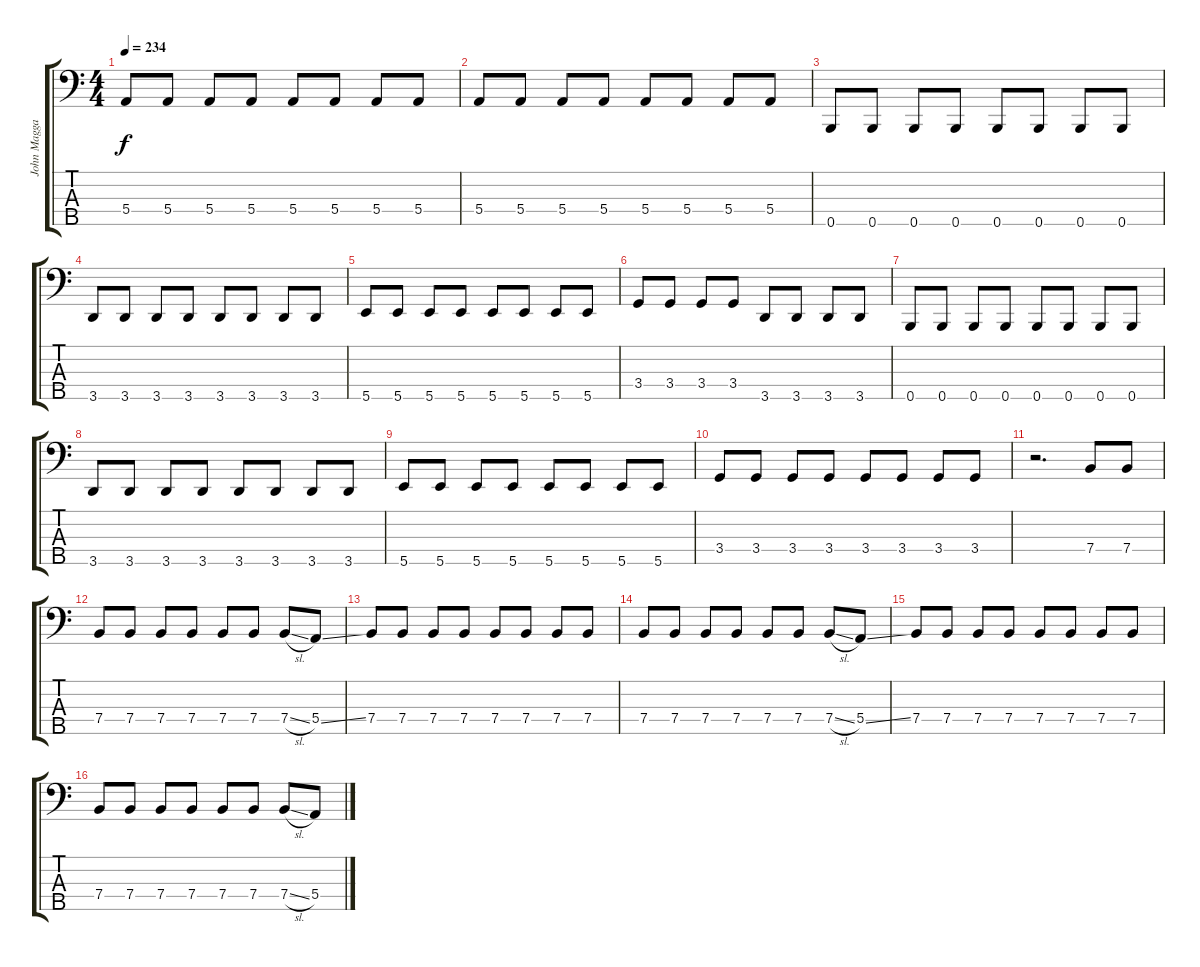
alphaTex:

\track ("John Maggard (Bass)" "John Magga") {instrument electricbassfinger}
\staff {score tabs}
\tuning (G2 D2 A1 E1 B0) {hide}
\ts (4 4)
\tempo 234
\clef f4
\ks c
5.4.8{dy f} 5.4.8 5.4.8 5.4.8 5.4.8 5.4.8 5.4.8 5.4.8 |
5.4.8 5.4.8 5.4.8 5.4.8 5.4.8 5.4.8 5.4.8 5.4.8 |
0.5.8 0.5.8 0.5.8 0.5.8 0.5.8 0.5.8 0.5.8 0.5.8 |
3.5.8 3.5.8 3.5.8 3.5.8 3.5.8 3.5.8 3.5.8 3.5.8 |
5.5.8 5.5.8 5.5.8 5.5.8 5.5.8 5.5.8 5.5.8 5.5.8 |
3.4.8 3.4.8 3.4.8 3.4.8 3.5.8 3.5.8 3.5.8 3.5.8 |
0.5.8 0.5.8 0.5.8 0.5.8 0.5.8 0.5.8 0.5.8 0.5.8 |
3.5.8 3.5.8 3.5.8 3.5.8 3.5.8 3.5.8 3.5.8 3.5.8 |
5.5.8 5.5.8 5.5.8 5.5.8 5.5.8 5.5.8 5.5.8 5.5.8 |
3.4.8 3.4.8 3.4.8 3.4.8 3.4.8 3.4.8 3.4.8 3.4.8 |
r.2{d} 7.4.8 7.4.8 |
7.4.8 7.4.8 7.4.8 7.4.8 7.4.8 7.4.8 7.4{sl}.8 5.4{ss}.8 |
7.4.8 7.4.8 7.4.8 7.4.8 7.4.8 7.4.8 7.4.8 7.4.8 |
7.4.8 7.4.8 7.4.8 7.4.8 7.4.8 7.4.8 7.4{sl}.8 5.4{ss}.8 |
7.4.8 7.4.8 7.4.8 7.4.8 7.4.8 7.4.8 7.4.8 7.4.8 |
7.4.8 7.4.8 7.4.8 7.4.8 7.4.8 7.4.8 7.4{sl}.8 5.4{ss}.8
